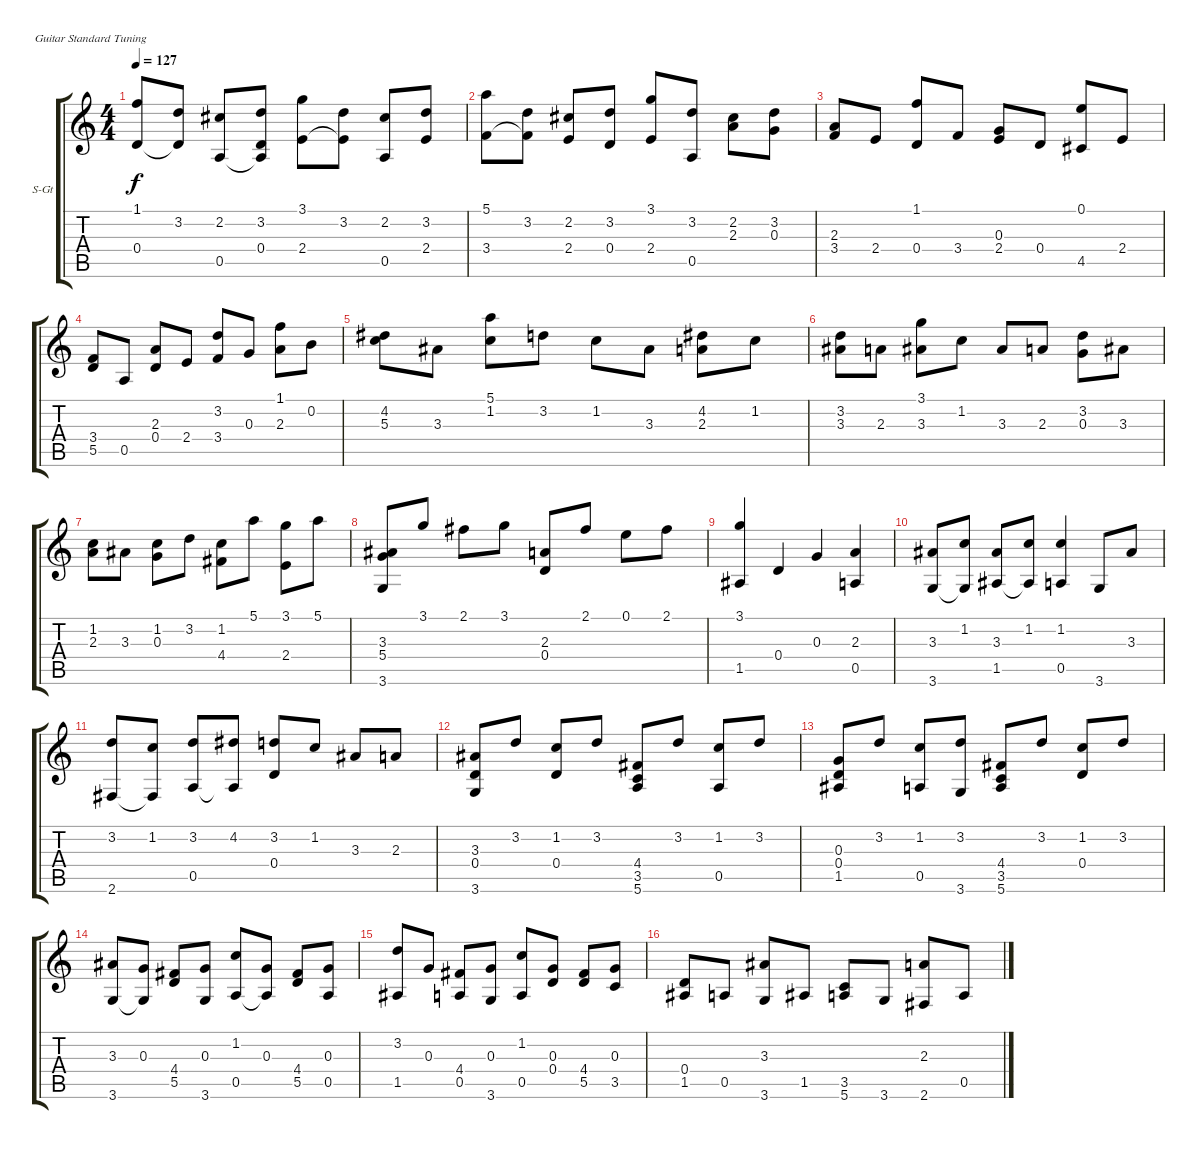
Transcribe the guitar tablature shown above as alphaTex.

\bracketExtendMode groupsimilarinstruments
\firstSystemTrackNameOrientation horizontal
\otherSystemsTrackNameOrientation horizontal
\track ("Track 1" "S-Gt") {instrument drawbarorgan}
\staff {score tabs}
\tuning (E4 B3 G3 D3 A2 E2)
\displaytranspose 12
\ts (4 4)
\tempo 127
\clef g2
\ks c
(1.1 0.4).8{dy f} (3.2 0.4{t}).8 (2.2 0.5).8 (3.2 0.4 0.5{t}).8 (3.1 2.4).8 (3.2 2.4{t}).8 (2.2 0.5).8 (3.2 2.4).8 |
(5.1 3.4).8 (3.2 3.4{t}).8 (2.2 2.4).8 (3.2 0.4).8 (3.1 2.4).8 (3.2 0.5).8 (2.2 2.3).8 (3.2 0.3).8 |
(2.3 3.4).8 2.4.8 (1.1 0.4).8 3.4.8 (0.3 2.4).8 0.4.8 (0.1 4.5).8 2.4.8 |
(3.4 5.5).8 0.5.8 (2.3 0.4).8 2.4.8 (3.2 3.4).8 0.3.8 (1.1 2.3).8 0.2.8 |
(4.2 5.3).8 3.3.8 (5.1 1.2).8 3.2.8 1.2.8 3.3.8 (4.2 2.3).8 1.2.8 |
(3.2 3.3).8 2.3.8 (3.1 3.3).8 1.2.8 3.3.8 2.3.8 (3.2 0.3).8 3.3.8 |
(1.2 2.3).8 3.3.8 (1.2 0.3).8 3.2.8 (1.2 4.4).8 5.1.8 (3.1 2.4).8 5.1.8 |
(3.3 5.4 3.6).8 3.1.8 2.1.8 3.1.8 (2.3 0.4).8 2.1.8 0.1.8 2.1.8 |
(3.1 1.5).4 0.4.4 0.3.4 (2.3 0.5).4 |
(3.3 3.6).8 (1.2 3.6{t}).8 (3.3 1.5).8 (1.2 1.5{t}).8 (1.2 0.5).4 3.6.8 3.3.8 |
(3.2 2.6).8 (1.2 2.6{t}).8 (3.2 0.5).8 (4.2 0.5{t}).8 (3.2 0.4).8 1.2.8 3.3.8 2.3.8 |
(3.3 0.4 3.6).8 3.2.8 (1.2 0.4).8 3.2.8 (4.4 3.5 5.6).8 3.2.8 (1.2 0.5).8 3.2.8 |
(0.3 0.4 1.5).8 3.2.8 (1.2 0.5).8 (3.2 3.6).8 (4.4 3.5 5.6).8 3.2.8 (1.2 0.4).8 3.2.8 |
(3.3 3.6).8 (0.3 3.6{t}).8 (4.4 5.5).8 (0.3 3.6).8 (1.2 0.5).8 (0.3 0.5{t}).8 (4.4 5.5).8 (0.3 0.5).8 |
(3.2 1.5).8 0.3.8 (4.4 0.5).8 (0.3 3.6).8 (1.2 0.5).8 (0.3 0.4).8 (4.4 5.5).8 (0.3 3.5).8 |
(0.4 1.5).8 0.5.8 (3.3 3.6).8 1.5.8 (3.5 5.6).8 3.6.8 (2.3 2.6).8 0.5.8
